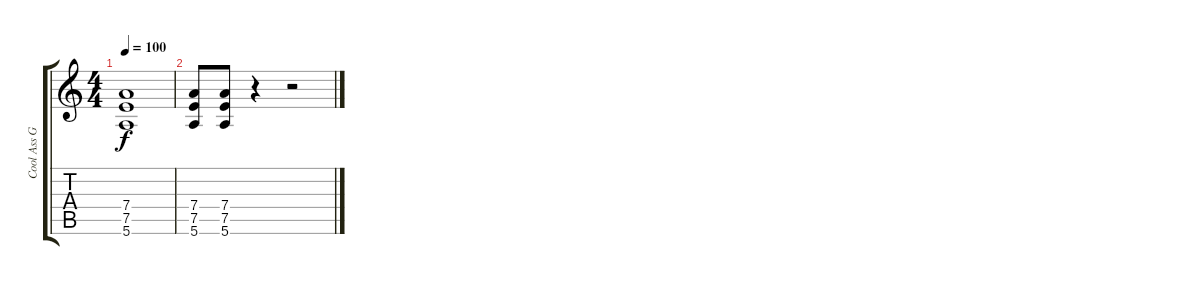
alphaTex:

\track ("Cool Ass Guitar" "Cool Ass G") {instrument overdrivenguitar}
\staff {score tabs}
\tuning (E4 B3 G3 D3 A2 E2) {hide}
\ts (4 4)
\tempo 100
\clef g2
\ks c
(7.4 7.5 5.6).1{dy f} |
(7.4 7.5 5.6).8 (7.4 7.5 5.6).8 r.4 r.2
